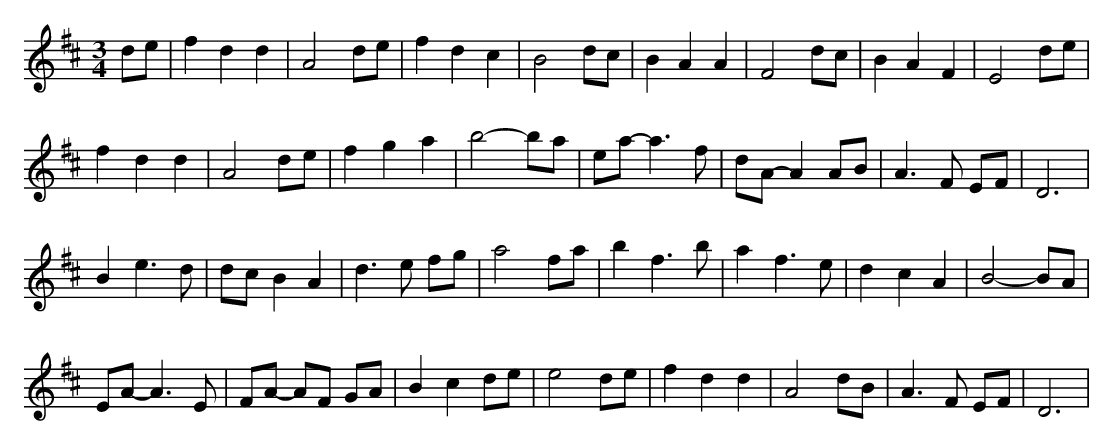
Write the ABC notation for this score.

X:1
M:3/4
K:D
de|f2 d2 d2|A4 de|f2 d2 c2|B4 dc|B2 A2 A2|F4 dc|B2 A2 F2|E4 de|
f2 d2 d2|A4 de|f2 g2 a2|b4-ba|ea-a3 f|dA-A2 AB|A3 F EF|D6|
B2 e3 d|dc B2 A2|d3 e fg|a4 fa|b2 f3 b|a2 f3 e|d2 c2 A2|B4-BA|
EA-A3 E|FA - AF GA|B2 c2 de|e4 de|f2 d2 d2|A4 dB|A3 F EF|D6|
